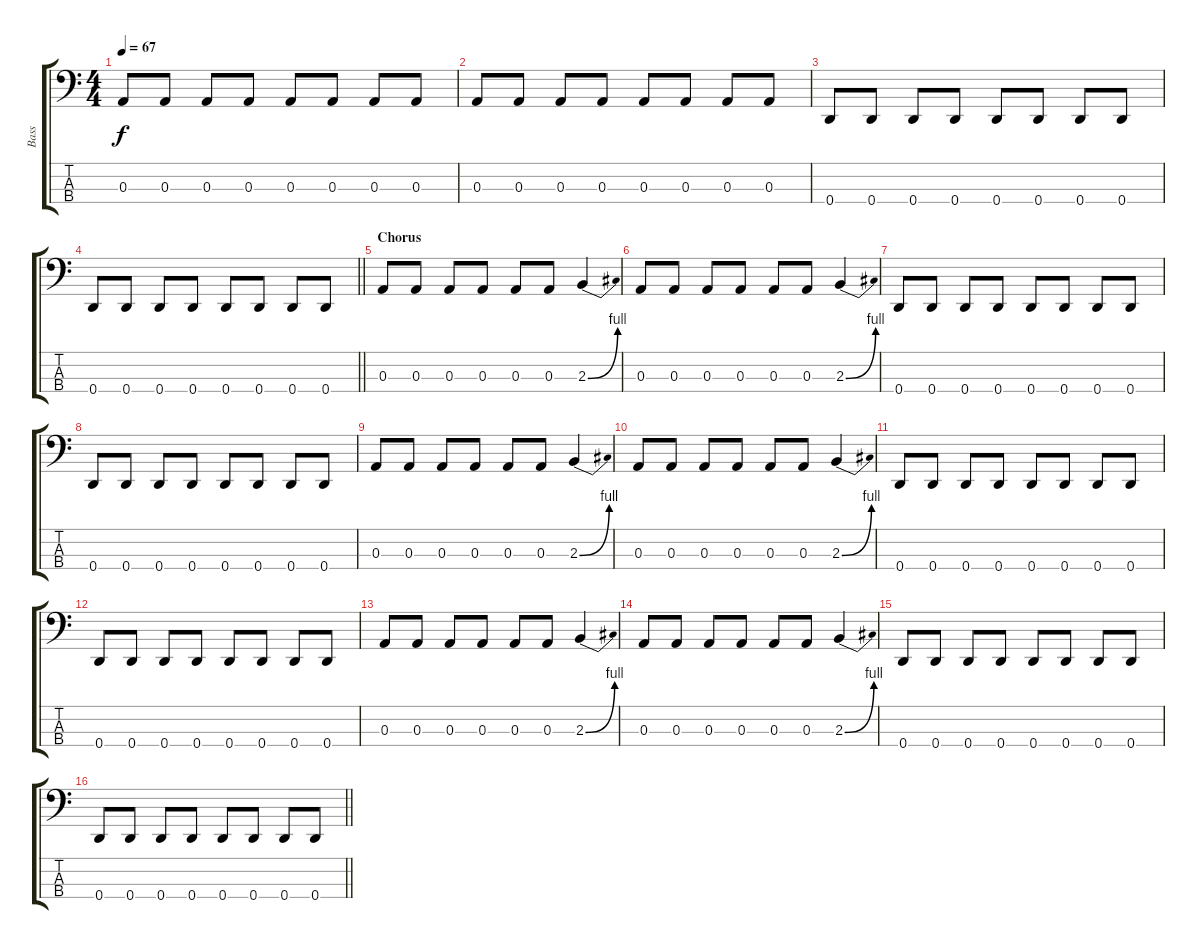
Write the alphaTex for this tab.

\track ("Bass" "Bass") {instrument electricbassfinger}
\staff {score tabs}
\tuning (G2 D2 A1 D1) {hide}
\ts (4 4)
\tempo 67
\clef f4
\ks c
0.3.8{dy f} 0.3.8 0.3.8 0.3.8 0.3.8 0.3.8 0.3.8 0.3.8 |
0.3.8 0.3.8 0.3.8 0.3.8 0.3.8 0.3.8 0.3.8 0.3.8 |
0.4.8 0.4.8 0.4.8 0.4.8 0.4.8 0.4.8 0.4.8 0.4.8 |
\barLineRight lightlight
0.4.8 0.4.8 0.4.8 0.4.8 0.4.8 0.4.8 0.4.8 0.4.8 |
\section ("" "Chorus")
0.3.8 0.3.8 0.3.8 0.3.8 0.3.8 0.3.8 2.3{be (bend 0 0 60 4)}.4 |
0.3.8 0.3.8 0.3.8 0.3.8 0.3.8 0.3.8 2.3{be (bend 0 0 60 4)}.4 |
0.4.8 0.4.8 0.4.8 0.4.8 0.4.8 0.4.8 0.4.8 0.4.8 |
0.4.8 0.4.8 0.4.8 0.4.8 0.4.8 0.4.8 0.4.8 0.4.8 |
0.3.8 0.3.8 0.3.8 0.3.8 0.3.8 0.3.8 2.3{be (bend 0 0 60 4)}.4 |
0.3.8 0.3.8 0.3.8 0.3.8 0.3.8 0.3.8 2.3{be (bend 0 0 60 4)}.4 |
0.4.8 0.4.8 0.4.8 0.4.8 0.4.8 0.4.8 0.4.8 0.4.8 |
0.4.8 0.4.8 0.4.8 0.4.8 0.4.8 0.4.8 0.4.8 0.4.8 |
0.3.8 0.3.8 0.3.8 0.3.8 0.3.8 0.3.8 2.3{be (bend 0 0 60 4)}.4 |
0.3.8 0.3.8 0.3.8 0.3.8 0.3.8 0.3.8 2.3{be (bend 0 0 60 4)}.4 |
0.4.8 0.4.8 0.4.8 0.4.8 0.4.8 0.4.8 0.4.8 0.4.8 |
\barLineRight lightlight
0.4.8 0.4.8 0.4.8 0.4.8 0.4.8 0.4.8 0.4.8 0.4.8
